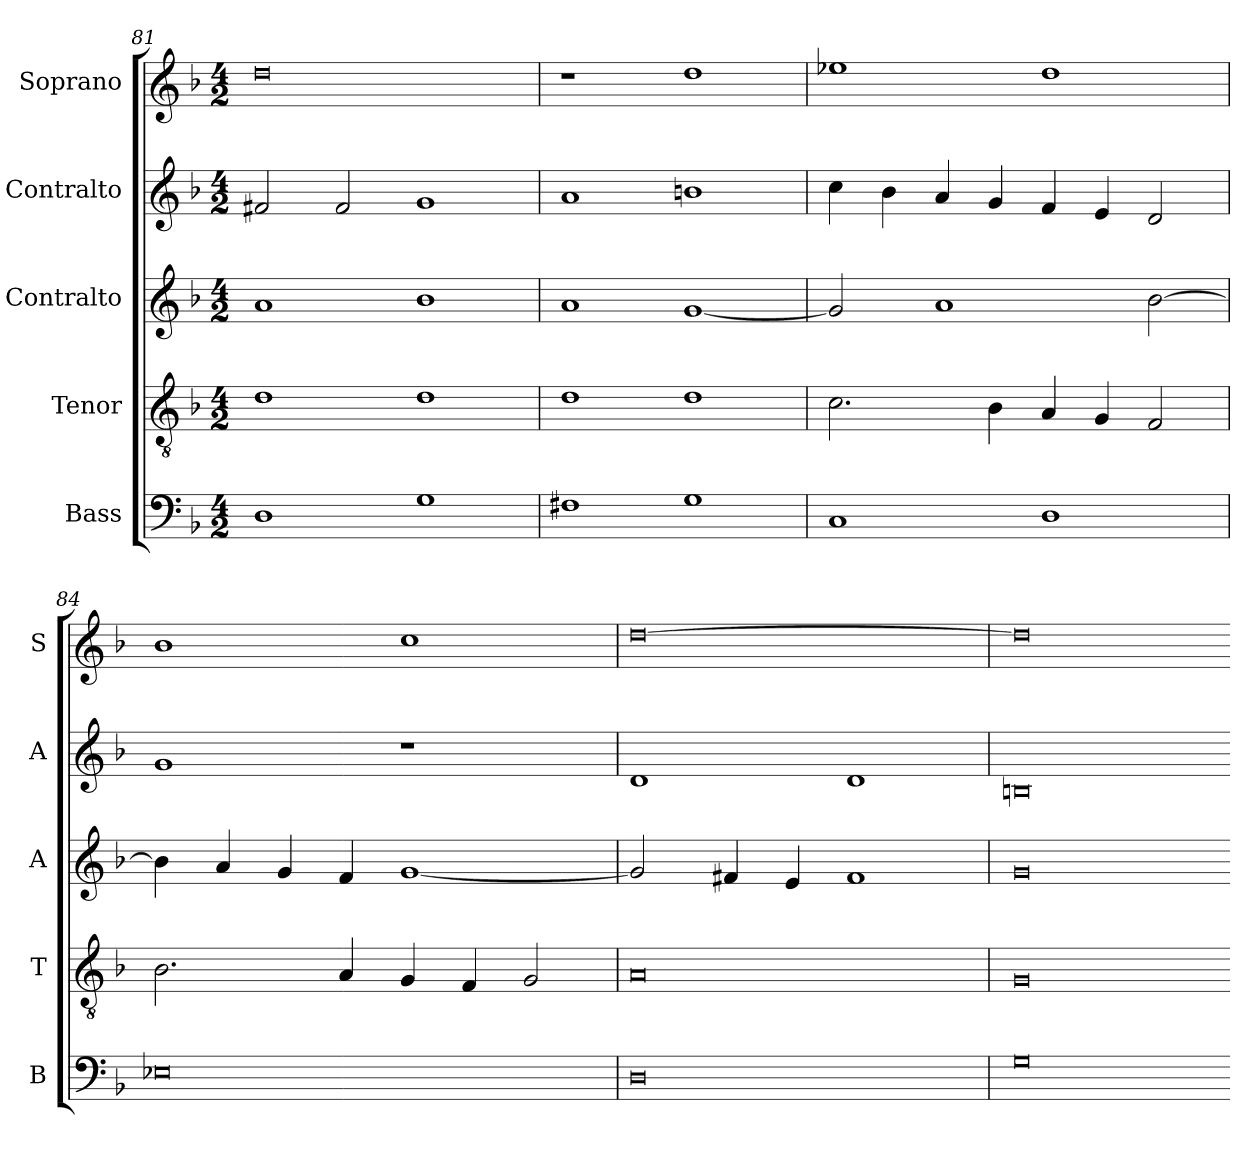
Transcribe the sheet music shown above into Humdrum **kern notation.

**kern	**kern	**kern	**kern	**kern
*part5	*part4	*part3	*part2	*part1
*staff5	*staff4	*staff3	*staff2	*staff1
*I"Bass	*I"Tenor	*I"Contralto	*I"Contralto	*I"Soprano
*I'B	*I'T	*I'A	*I'A	*I'S
*clefF4	*clefGv2	*clefG2	*clefG2	*clefG2
*k[b-]	*k[b-]	*k[b-]	*k[b-]	*k[b-]
*G:dor	*G:dor	*G:dor	*G:dor	*G:dor
*M4/2	*M4/2	*M4/2	*M4/2	*M4/2
=81	=81	=81	=81	=81
1D	1d	1a	2f#X	0dd
.	.	.	2f#	.
1G	1d	1b-	1g	.
=82	=82	=82	=82	=82
1F#X	1d	1a	1a	1r
1G	1d	[1g	1bn	1dd
=83	=83	=83	=83	=83
1C	2.c	2g]	4cc	1ee-X
.	.	.	4b-	.
.	.	1a	4a	.
.	4B-	.	4g	.
1D	4A	.	4f	1dd
.	4G	.	4e	.
.	2F	[2b-	2d	.
=84	=84	=84	=84	=84
0E-X	2.B-	4b-]	1g	1b-
.	.	4a	.	.
.	.	4g	.	.
.	4A	4f	.	.
.	4G	[1g	1r	1cc
.	4F	.	.	.
.	2G	.	.	.
=85	=85	=85	=85	=85
0D	0A	2g]	1d	[0dd
.	.	4f#X	.	.
.	.	4e	.	.
.	.	1f#	1d	.
=86	=86	=86	=86	=86
0G	0G	0g	0Bn	0dd]
=-	=-	=-	=-	=-
*-	*-	*-	*-	*-
